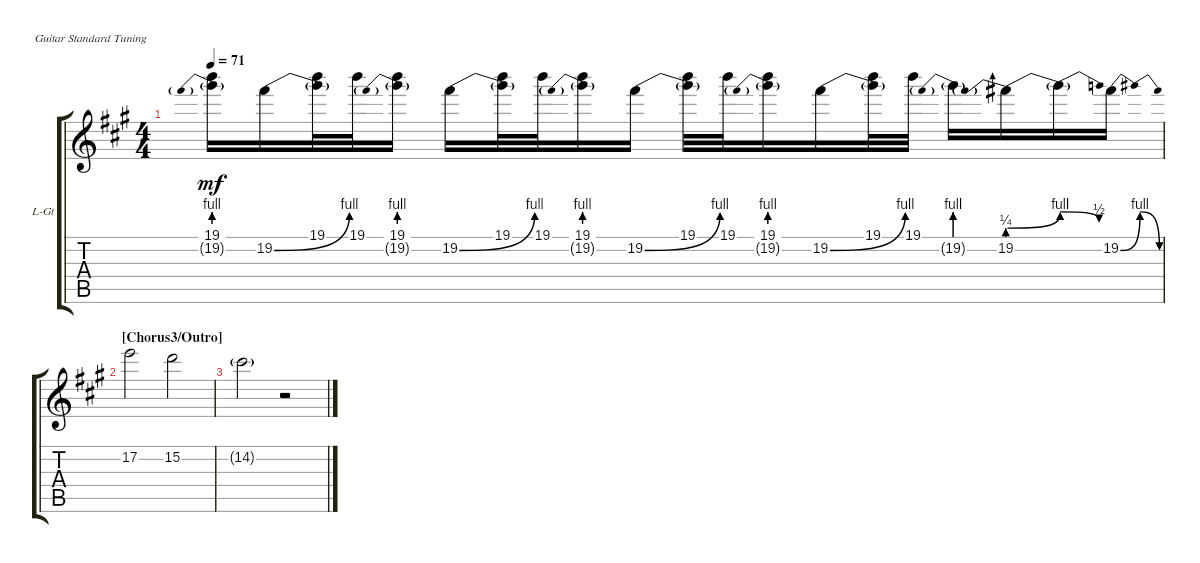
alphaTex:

\defaultSystemsLayout 4
\bracketExtendMode groupsimilarinstruments
\firstSystemTrackNameOrientation horizontal
\otherSystemsTrackNameOrientation horizontal
\track ("Lead Guitar" "L-Gt") {instrument overdrivenguitar}
\staff {score tabs}
\tuning (E4 B3 G3 D3 A2 E2)
\ts (4 4)
\tempo 71
\clef g2
\ks a
(19.1 19.2{be (prebend 0 4 60 4) g}).16{dy mf} 19.2{be (bend 0.6 0 12 4)}.16 (19.1 19.2{t}).32 19.1.32 (19.1 19.2{be (prebend 0 4 60 4) g}).16 19.2{be (bend 0.6 0 12 4)}.16 (19.1 19.2{t}).32 19.1.32 (19.1 19.2{be (prebend 0 4 60 4) g}).16 19.2{be (bend 0.6 0 12 4)}.16 (19.1 19.2{t}).32 19.1.32 (19.1 19.2{be (prebend 0 4 60 4) g}).16 19.2{be (bend 0.6 0 12 4)}.16 (19.1 19.2{t}).32 19.1.32 19.2{be (prebend 0 4 60 4) g}.16 19.2{be (prebendbend 0 1 21.599999999999998 4)}.16 19.2{be (release 12.6 4 45.6 2) t}.16 19.2{be (bendrelease 0.6 0 11.4 4 22.8 4 37.8 0)}.16 |
\section ("" "[Chorus3/Outro]")
17.2.2 15.2.2 |
14.2{g}.2 r.2
